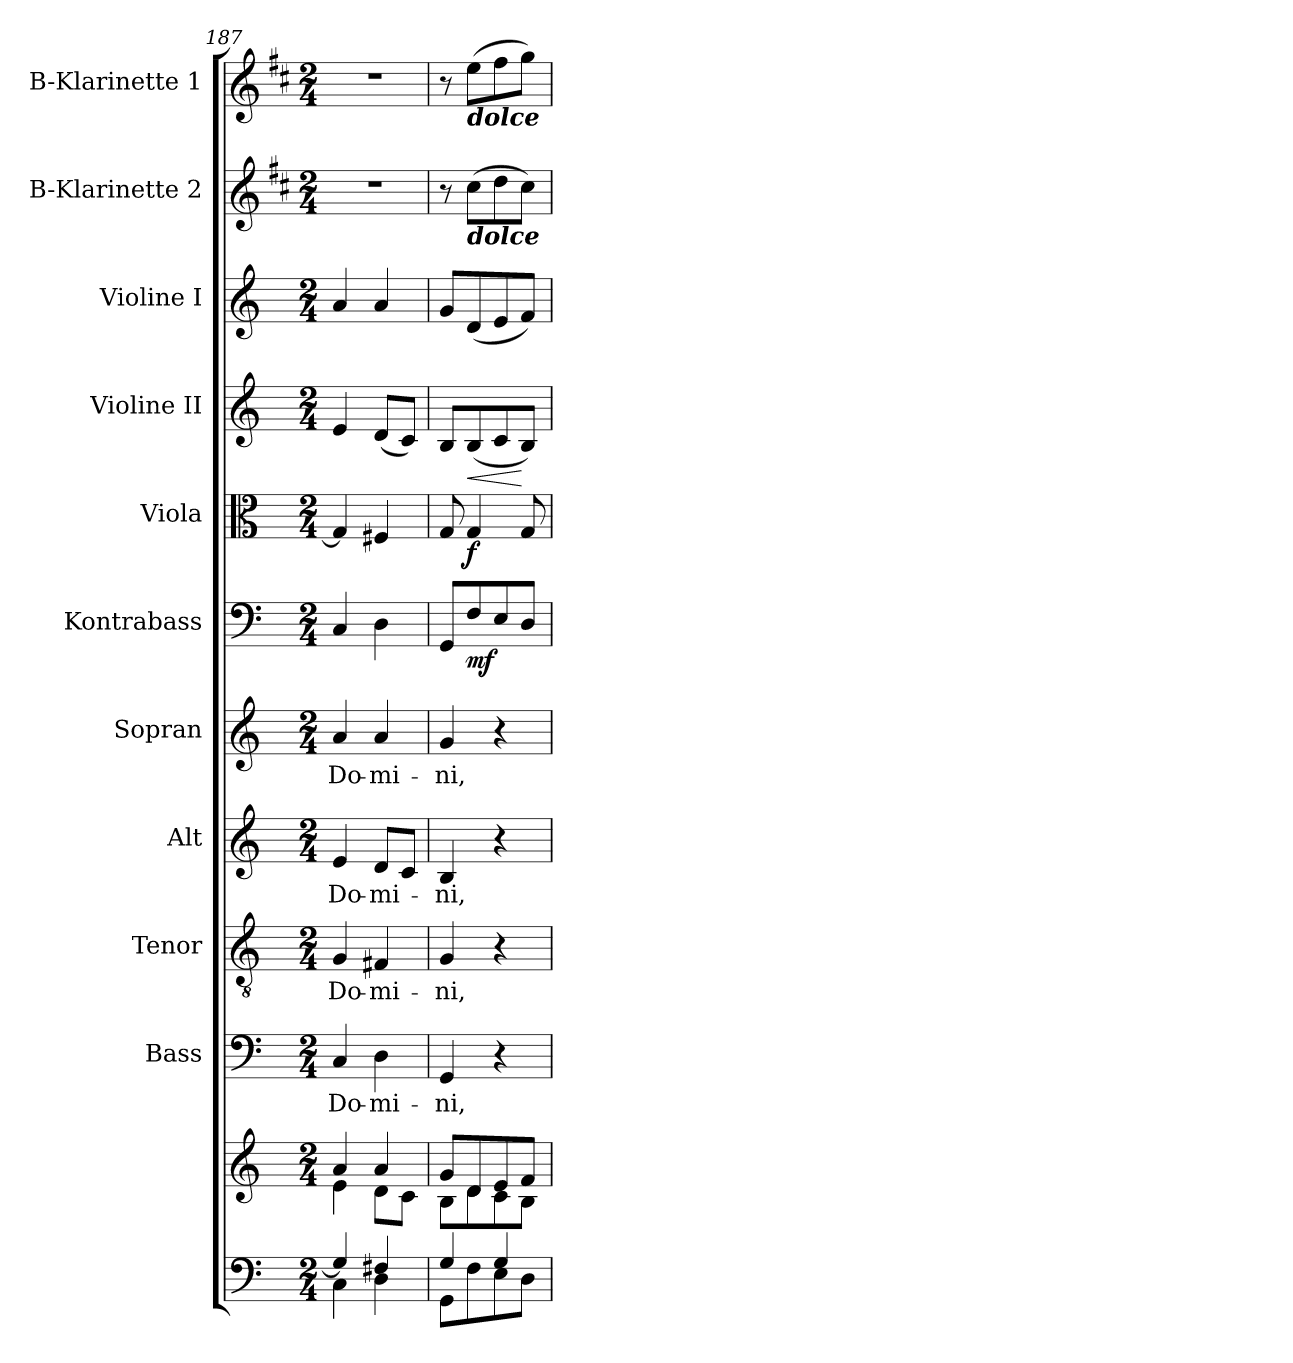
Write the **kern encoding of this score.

**kern	**kern	**kern	**text	**kern	**text	**kern	**text	**kern	**text	**kern	**dynam	**kern	**dynam	**kern	**dynam	**kern	**kern	**kern
*part11	*part11	*part10	*part10	*part9	*part9	*part8	*part8	*part7	*part7	*part6	*part6	*part5	*part5	*part4	*part4	*part3	*part2	*part1
*staff12	*staff11	*staff10	*staff10	*staff9	*staff9	*staff8	*staff8	*staff7	*staff7	*staff6	*staff6	*staff5	*staff5	*staff4	*staff4	*staff3	*staff2	*staff1
*	*	*I"Bass	*	*I"Tenor	*	*I"Alt	*	*I"Sopran	*	*I"Kontrabass	*	*I"Viola	*	*I"Violine II	*	*I"Violine I	*I"B-Klarinette 2	*I"B-Klarinette 1
*	*	*I'B.	*	*I'T.	*	*I'A.	*	*I'S.	*	*I'Kb.	*	*I'Vla.	*	*I'Vl. II	*	*I'Vl. I	*I'B Kl. 2	*I'B Kl. 1
*clefF4	*clefG2	*clefF4	*	*clefGv2	*	*clefG2	*	*clefG2	*	*clefF4	*	*clefC3	*	*clefG2	*	*clefG2	*clefG2	*clefG2
*	*	*	*	*	*	*	*	*	*	*ITrd7c12	*	*	*	*	*	*	*ITrd1c2	*ITrd1c2
*k[]	*k[]	*k[]	*	*k[]	*	*k[]	*	*k[]	*	*k[]	*	*k[]	*	*k[]	*	*k[]	*k[]	*k[]
*C:	*C:	*C:	*	*C:	*	*C:	*	*C:	*	*C:	*	*C:	*	*C:	*	*C:	*C:	*C:
*M2/4	*M2/4	*M2/4	*	*M2/4	*	*M2/4	*	*M2/4	*	*M2/4	*	*M2/4	*	*M2/4	*	*M2/4	*M2/4	*M2/4
=187	=187	=187	=187	=187	=187	=187	=187	=187	=187	=187	=187	=187	=187	=187	=187	=187	=187	=187
*^	*^	*	*	*	*	*	*	*	*	*	*	*	*	*	*	*	*	*
!	!	!	!	!	!LO:LY:b	!	!LO:LY:b	!	!LO:LY:b	!	!LO:LY:b	!	!	!	!	!	!	!	!	!
4G/]	4C\	4a/	4e\	4C/	Do-	4G/	Do-	4e/	Do-	4a/	Do-	4CC/	.	4G/]	.	4e/	.	4a/	2r	2r
!	!	!	!	!	!LO:LY:b	!	!LO:LY:b	!	!LO:LY:b	!	!LO:LY:b	!	!	!	!	!	!	!	!	!
4F#X/	4D\	4a/	8d\L	4D\	-mi-	4F#X/	-mi-	8d/L	-mi-	4a/	-mi-	4DD\	.	4F#X/	.	(<8d/L	.	4a/	.	.
.	.	.	8c\J	.	.	.	.	8c/J	.	.	.	.	.	.	.	8c/J)	.	.	.	.
=188	=188	=188	=188	=188	=188	=188	=188	=188	=188	=188	=188	=188	=188	=188	=188	=188	=188	=188	=188	=188
!	!	!	!	!	!LO:LY:b	!	!LO:LY:b	!	!LO:LY:b	!	!LO:LY:b	!	!	!	!	!	!	!	!	!
4G/	8GG\L	8g/L	8B\L	4GG/	-ni,	4G/	-ni,	4B/	-ni,	4g/	-ni,	8GGG/L	.	8G/	.	8B/L	.	8g/L	8r	8r
!	!	!	!	!	!	!	!	!	!	!	!	!	!	!	!	!	!	!	!	!LO:TX:b:Bi:t=dolce
!	!	!	!	!	!	!	!	!	!	!	!	!	!	!	!	!	!	!	!LO:TX:b:Bi:t=dolce	!
!	!	!	!	!	!	!	!	!	!	!	!	!	!LO:DY:b	!	!LO:DY:b	!	!LO:HP:b	!	!	!
.	8F\	8d/	8d\	.	.	.	.	.	.	.	.	8FF/	mf	4G/	f	(<8B/	<	(<8d/	(>8b\L	(>8dd\L
4G/	8E\	8e/	8c\	4r	.	4r	.	4r	.	4r	.	8EE/	.	.	.	8c/	.	8e/	8cc\	8ee\
.	8D\J	8f/J	8B\J	.	.	.	.	.	.	.	.	8DD/J	.	8G/	.	8B/J)	[	8f/J)	8b\J)	8ff\J)
*v	*v	*	*	*	*	*	*	*	*	*	*	*	*	*	*	*	*	*	*	*
*	*v	*v	*	*	*	*	*	*	*	*	*	*	*	*	*	*	*	*	*
=	=	=	=	=	=	=	=	=	=	=	=	=	=	=	=	=	=	=
*-	*-	*-	*-	*-	*-	*-	*-	*-	*-	*-	*-	*-	*-	*-	*-	*-	*-	*-
